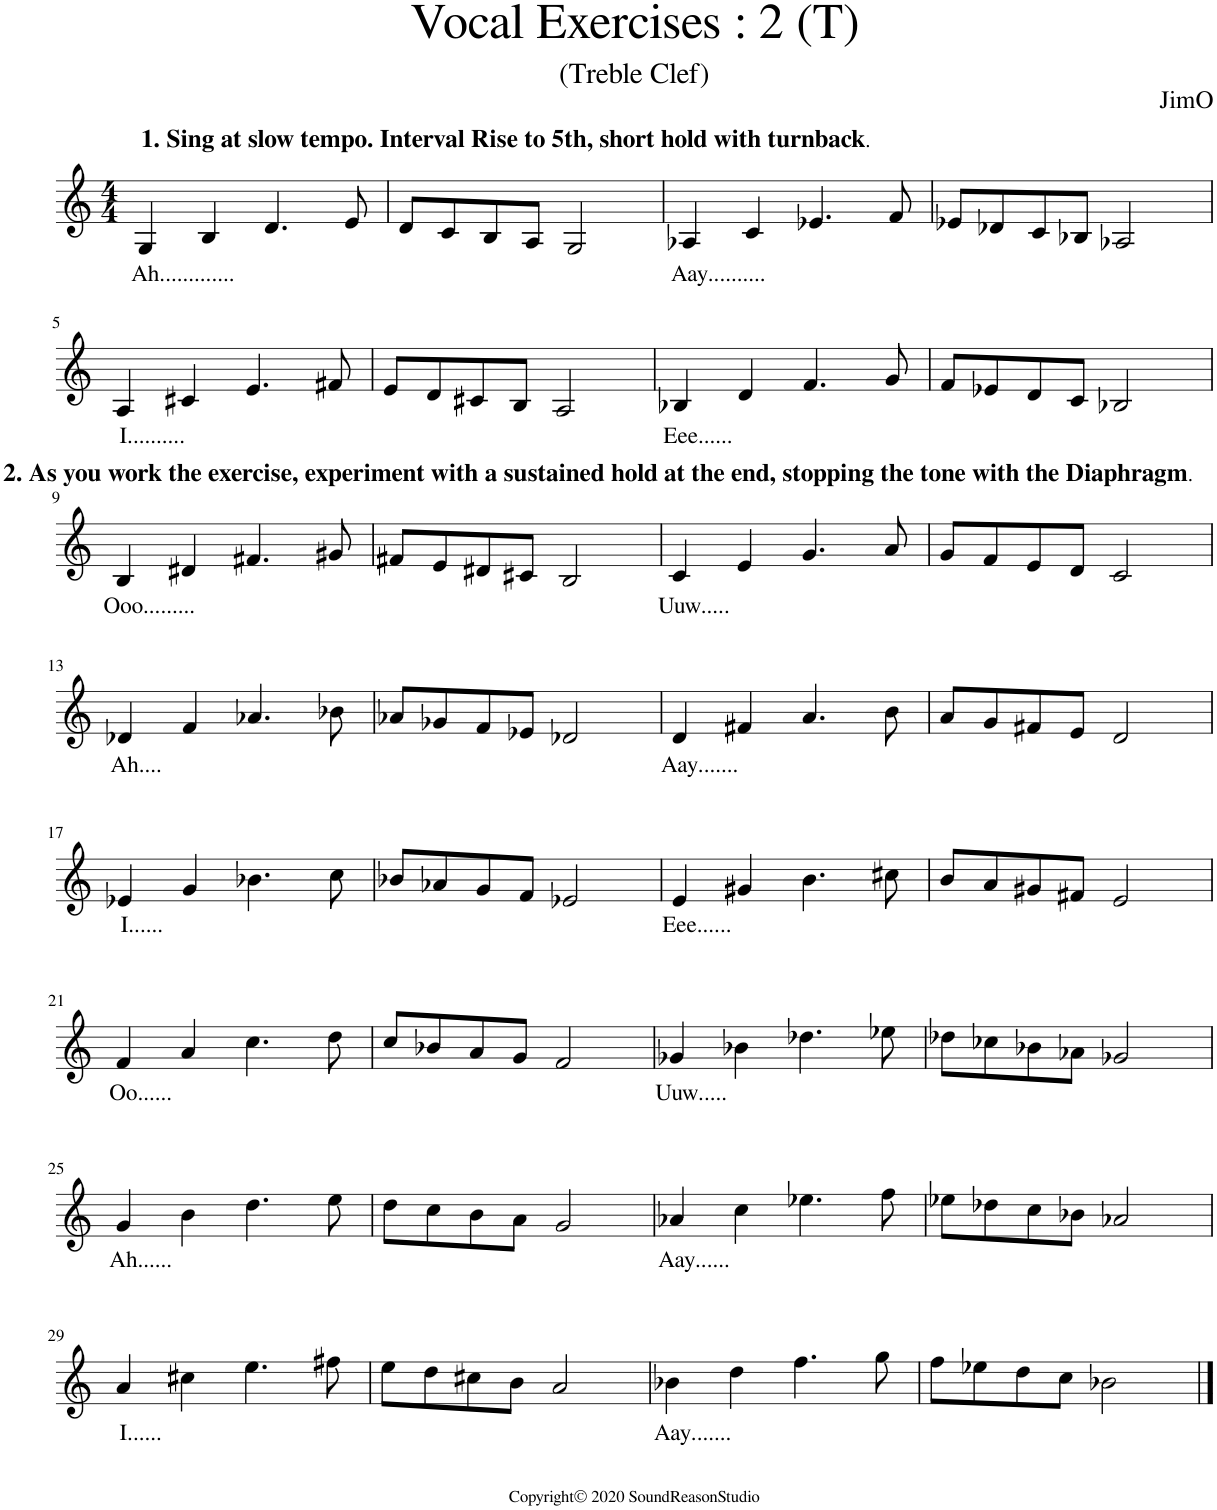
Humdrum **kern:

**kern	**text
*part1	*part1
*staff1	*staff1
*I"Piano	*
*I'Pno.	*
*clefG2	*
*k[]	*
*M4/4	*
=1	=1
!LO:TX:a:B:t=1. Sing at slow tempo. Interval Rise to 5th, short hold with turnback	!
!LO:TX:a:t=.	!
!	!LO:LY:b
4G/	Ah.............
4B/	.
4.d/	.
8e/	.
=2	=2
8d/L	.
8c/	.
8B/	.
8A/J	.
2G/	.
=3	=3
!	!LO:LY:b
4A-X/	Aay..........
4c/	.
4.e-X/	.
8f/	.
=4	=4
8e-X/L	.
8d-X/	.
8c/	.
8B-X/J	.
2A-X/	.
!!LO:LB:g=z
=5	=5
!LO:TX:b:B:t=2. As you work the exercise, experiment with a sustained hold at the end, stopping the tone with the Diaphragm	!
!LO:TX:b:t=.	!
!	!LO:LY:b
4A/	I..........
4c#X/	.
4.e/	.
8f#X/	.
=6	=6
8e/L	.
8d/	.
8c#X/	.
8B/J	.
2A/	.
=7	=7
!	!LO:LY:b
4B-X/	Eee......
4d/	.
4.f/	.
8g/	.
=8	=8
8f/L	.
8e-X/	.
8d/	.
8c/J	.
2B-X/	.
!!LO:LB:g=z
=9	=9
!	!LO:LY:b
4B/	Ooo.........
4d#X/	.
4.f#X/	.
8g#X/	.
=10	=10
8f#X/L	.
8e/	.
8d#X/	.
8c#X/J	.
2B/	.
=11	=11
!	!LO:LY:b
4c/	Uuw.....
4e/	.
4.g/	.
8a/	.
=12	=12
8g/L	.
8f/	.
8e/	.
8d/J	.
2c/	.
!!LO:LB:g=z
=13	=13
!	!LO:LY:b
4d-X/	Ah....
4f/	.
4.a-X/	.
8b-X\	.
=14	=14
8a-X/L	.
8g-X/	.
8f/	.
8e-X/J	.
2d-X/	.
=15	=15
!	!LO:LY:b
4d/	Aay.......
4f#X/	.
4.a/	.
8b\	.
=16	=16
8a/L	.
8g/	.
8f#X/	.
8e/J	.
2d/	.
!!LO:LB:g=z
=17	=17
!	!LO:LY:b
4e-X/	I......
4g/	.
4.b-X\	.
8cc\	.
=18	=18
8b-X/L	.
8a-X/	.
8g/	.
8f/J	.
2e-X/	.
=19	=19
!	!LO:LY:b
4e/	Eee......
4g#X/	.
4.b\	.
8cc#X\	.
=20	=20
8b/L	.
8a/	.
8g#X/	.
8f#X/J	.
2e/	.
!!LO:LB:g=z
=21	=21
!	!LO:LY:b
4f/	Oo......
4a/	.
4.cc\	.
8dd\	.
=22	=22
8cc/L	.
8b-X/	.
8a/	.
8g/J	.
2f/	.
=23	=23
!	!LO:LY:b
4g-X/	Uuw.....
4b-X\	.
4.dd-X\	.
8ee-X\	.
=24	=24
8dd-X\L	.
8cc-X\	.
8b-X\	.
8a-X\J	.
2g-X/	.
!!LO:LB:g=z
=25	=25
!	!LO:LY:b
4g/	Ah......
4b\	.
4.dd\	.
8ee\	.
=26	=26
8dd\L	.
8cc\	.
8b\	.
8a\J	.
2g/	.
=27	=27
!	!LO:LY:b
4a-X/	Aay......
4cc\	.
4.ee-X\	.
8ff\	.
=28	=28
8ee-X\L	.
8dd-X\	.
8cc\	.
8b-X\J	.
2a-X/	.
!!LO:LB:g=z
=29	=29
!	!LO:LY:b
4a/	I......
4cc#X\	.
4.ee\	.
8ff#X\	.
=30	=30
8ee\L	.
8dd\	.
8cc#X\	.
8b\J	.
2a/	.
=31	=31
!	!LO:LY:b
4b-X\	Aay.......
4dd\	.
4.ff\	.
8gg\	.
=32	=32
8ff\L	.
8ee-X\	.
8dd\	.
8cc\J	.
2b-X\	.
==	==
*-	*-
